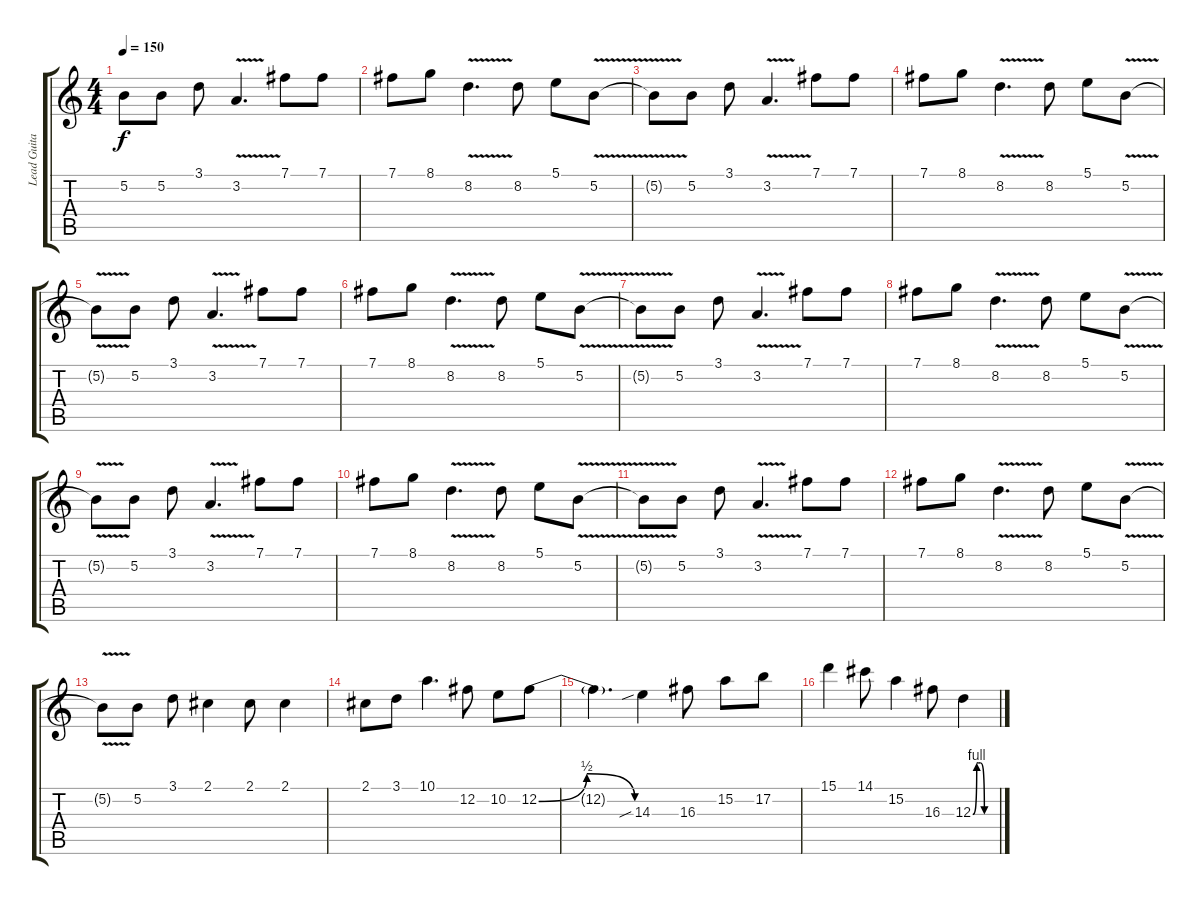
\track ("Lead Guitar 1" "Lead Guita") {instrument distortionguitar}
\staff {score tabs}
\tuning (B3 Gb3 D3 A2 E2 B1) {hide}
\ts (4 4)
\tempo 150
\clef g2
\ks c
5.2{t}.8{dy f} 5.2.8 3.1.8 3.2{v}.4{d} 7.1.8 7.1.8 |
7.1.8 8.1.8 8.2{v}.4{d} 8.2.8 5.1.8 5.2{v}.8 |
5.2{t}.8 5.2.8 3.1.8 3.2{v}.4{d} 7.1.8 7.1.8 |
7.1.8 8.1.8 8.2{v}.4{d} 8.2.8 5.1.8 5.2{v}.8 |
5.2{t}.8 5.2.8 3.1.8 3.2{v}.4{d} 7.1.8 7.1.8 |
7.1.8 8.1.8 8.2{v}.4{d} 8.2.8 5.1.8 5.2{v}.8 |
5.2{t}.8 5.2.8 3.1.8 3.2{v}.4{d} 7.1.8 7.1.8 |
7.1.8 8.1.8 8.2{v}.4{d} 8.2.8 5.1.8 5.2{v}.8 |
5.2{t}.8 5.2.8 3.1.8 3.2{v}.4{d} 7.1.8 7.1.8 |
7.1.8 8.1.8 8.2{v}.4{d} 8.2.8 5.1.8 5.2{v}.8 |
5.2{t}.8 5.2.8 3.1.8 3.2{v}.4{d} 7.1.8 7.1.8 |
7.1.8 8.1.8 8.2{v}.4{d} 8.2.8 5.1.8 5.2{v}.8 |
5.2{t}.8 5.2.8 3.1.8 2.1.4 2.1.8 2.1.4 |
2.1.8 3.1.8 10.1.4{d} 12.2.8 10.2.8 12.2{be (bendrelease 0 0 30 2 30 2 60 0)}.8 |
12.2{t}.4{d} 14.3{sib}.4 16.3.8 15.2.8 17.2.8 |
15.1.4 14.1.8 15.2.4 16.3.8 12.3{be (custom 0 0 10 4 15 4 20 4 30 0 60 0)}.4
